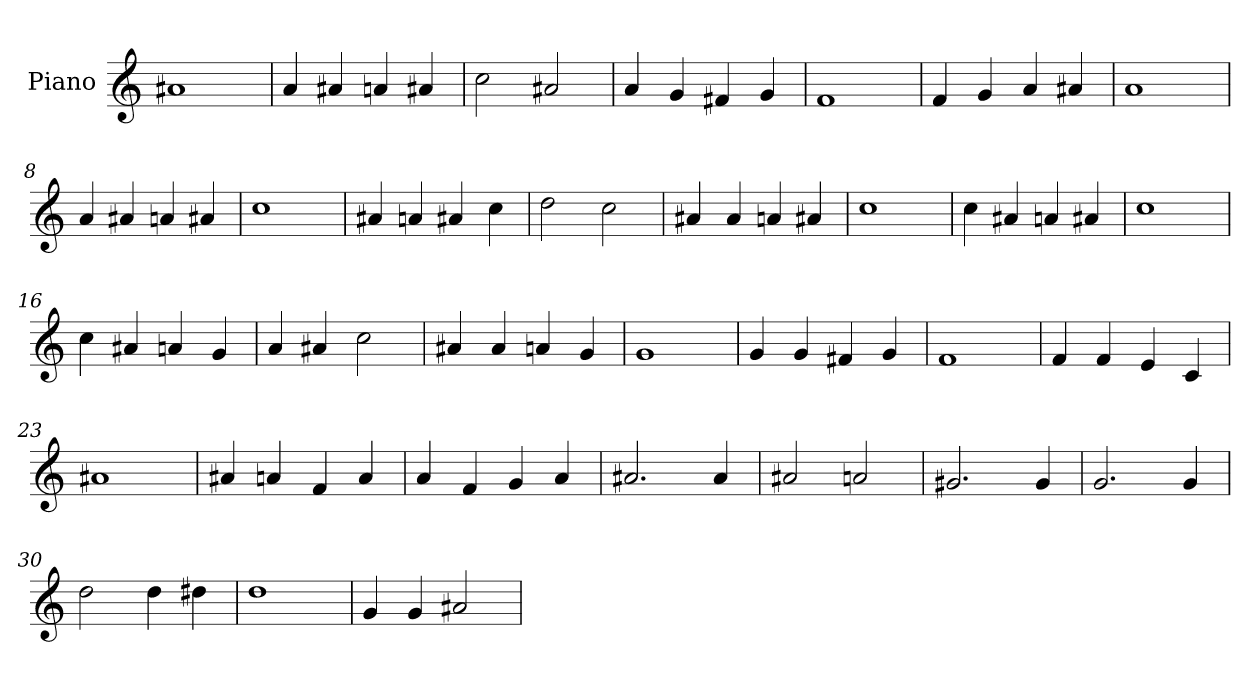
**kern
*part1
*staff1
*I"Piano
*I'Pno.
=1
1a#
=2
4a
4a#
4a
4a#
=3
2cc
2a#
=4
4a
4g
4f#
4g
=5
1f
=6
4f
4g
4a
4a#
=7
1a
=8
4a
4a#
4a
4a#
=9
1cc
=10
4a#
4a
4a#
4cc
=11
2dd
2cc
=12
4a#
4a#
4a
4a#
=13
1cc
=14
4cc
4a#
4a
4a#
=15
1cc
=16
4cc
4a#
4a
4g
=17
4a
4a#
2cc
=18
4a#
4a#
4a
4g
=19
1g
=20
4g
4g
4f#
4g
=21
1f
=22
4f
4f
4e
4c
=23
1a#
=24
4a#
4a
4f
4a
=25
4a
4f
4g
4a
=26
2.a#
4a#
=27
2a#
2a
=28
2.g#
4g#
=29
2.g
4g
=30
2dd
4dd
4dd#
=31
1dd
=32
4g
4g
2a#
=
*-
